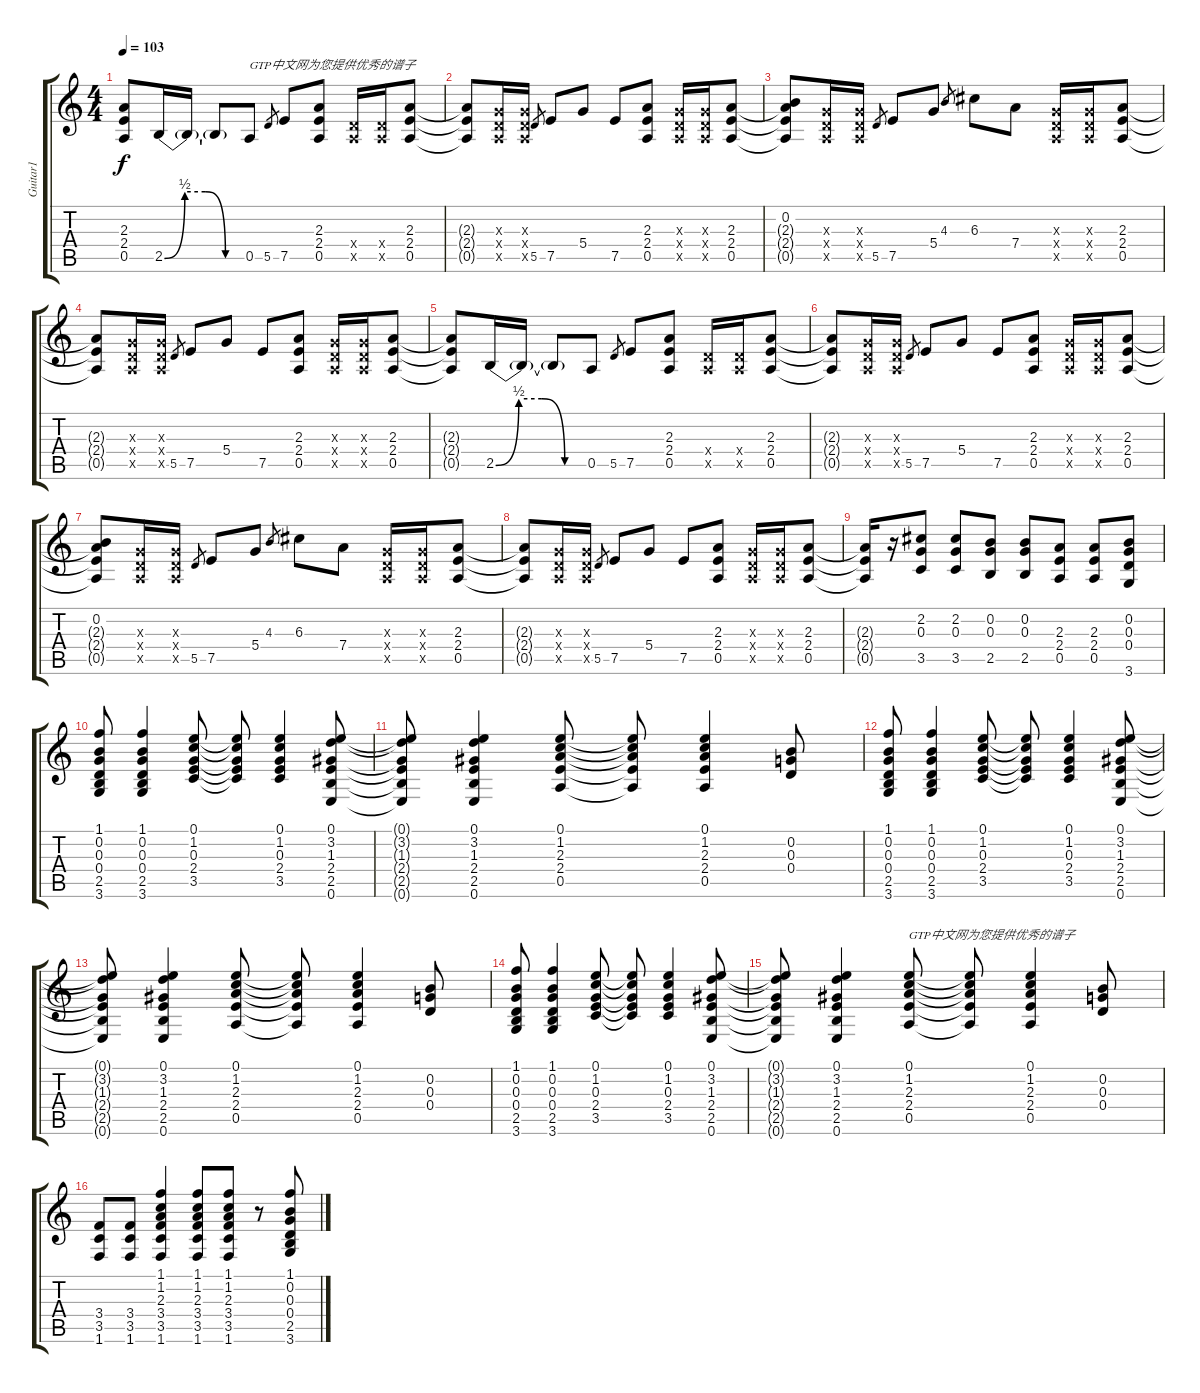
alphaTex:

\track ("Guitar1" "Guitar1") {instrument acousticguitarsteel}
\staff {score tabs}
\tuning (E4 B3 G3 D3 A2 E2) {hide}
\ts (4 4)
\tempo 103
\clef g2
\ks c
(2.3{t} 2.4{t} 0.5{t}).8{dy f} 2.5{be (custom 0 0 15 2 30 2 45 0 60 0)}.16 2.5{t}.16 2.5{t}.8 0.5.8{txt "GTP中文网为您提供优秀的谱子"} 5.5.8{gr} 7.5.8 (2.3 2.4 0.5).8 (0.4{x} 0.5{x}).16 (0.4{x} 0.5{x}).16 (2.3 2.4 0.5).8 |
(2.3{t} 2.4{t} 0.5{t}).8 (0.3{x} 0.4{x} 0.5{x}).16 (0.3{x} 0.4{x} 0.5{x}).16 5.5.8{gr} 7.5.8 5.4.8 7.5.8 (2.3 2.4 0.5).8 (0.3{x} 0.4{x} 0.5{x}).16 (0.3{x} 0.4{x} 0.5{x}).16 (2.3 2.4 0.5).8 |
(0.2 2.3{t} 2.4{t} 0.5{t}).8 (0.3{x} 0.4{x} 0.5{x}).16 (0.3{x} 0.4{x} 0.5{x}).16 5.5.8{gr} 7.5.8 5.4.8 4.3.8{gr} 6.3.8 7.4.8 (0.3{x} 0.4{x} 0.5{x}).16 (0.3{x} 0.4{x} 0.5{x}).16 (2.3 2.4 0.5).8 |
(2.3{t} 2.4{t} 0.5{t}).8 (0.3{x} 0.4{x} 0.5{x}).16 (0.3{x} 0.4{x} 0.5{x}).16 5.5.8{gr} 7.5.8 5.4.8 7.5.8 (2.3 2.4 0.5).8 (0.3{x} 0.4{x} 0.5{x}).16 (0.3{x} 0.4{x} 0.5{x}).16 (2.3 2.4 0.5).8 |
(2.3{t} 2.4{t} 0.5{t}).8 2.5{be (custom 0 0 15 2 30 2 45 0 60 0)}.16 2.5{t}.16 2.5{t}.8 0.5.8 5.5.8{gr} 7.5.8 (2.3 2.4 0.5).8 (0.4{x} 0.5{x}).16 (0.4{x} 0.5{x}).16 (2.3 2.4 0.5).8 |
(2.3{t} 2.4{t} 0.5{t}).8 (0.3{x} 0.4{x} 0.5{x}).16 (0.3{x} 0.4{x} 0.5{x}).16 5.5.8{gr} 7.5.8 5.4.8 7.5.8 (2.3 2.4 0.5).8 (0.3{x} 0.4{x} 0.5{x}).16 (0.3{x} 0.4{x} 0.5{x}).16 (2.3 2.4 0.5).8 |
(0.2 2.3{t} 2.4{t} 0.5{t}).8 (0.3{x} 0.4{x} 0.5{x}).16 (0.3{x} 0.4{x} 0.5{x}).16 5.5.8{gr} 7.5.8 5.4.8 4.3.8{gr} 6.3.8 7.4.8 (0.3{x} 0.4{x} 0.5{x}).16 (0.3{x} 0.4{x} 0.5{x}).16 (2.3 2.4 0.5).8 |
(2.3{t} 2.4{t} 0.5{t}).8 (0.3{x} 0.4{x} 0.5{x}).16 (0.3{x} 0.4{x} 0.5{x}).16 5.5.8{gr} 7.5.8 5.4.8 7.5.8 (2.3 2.4 0.5).8 (0.3{x} 0.4{x} 0.5{x}).16 (0.3{x} 0.4{x} 0.5{x}).16 (2.3 2.4 0.5).8 |
(2.3{t} 2.4{t} 0.5{t}).16 r.16 (2.2 0.3 3.5).8 (2.2 0.3 3.5).8 (0.2 0.3 2.5).8 (0.2 0.3 2.5).8 (2.3 2.4 0.5).8 (2.3 2.4 0.5).8 (0.2 0.3 0.4 3.6).8 |
(1.1 0.2 0.3 0.4 2.5 3.6).8 (1.1 0.2 0.3 0.4 2.5 3.6).4 (0.1 1.2 0.3 2.4 3.5).8 (0.1{t} 1.2{t} 0.3{t} 2.4{t} 3.5{t}).8 (0.1 1.2 0.3 2.4 3.5).4 (0.1 3.2 1.3 2.4 2.5 0.6).8 |
(0.1{t} 3.2{t} 1.3{t} 2.4{t} 2.5{t} 0.6{t}).8 (0.1 3.2 1.3 2.4 2.5 0.6).4 (0.1 1.2 2.3 2.4 0.5).8 (0.1{t} 1.2{t} 2.3{t} 2.4{t} 0.5{t}).8 (0.1 1.2 2.3 2.4 0.5).4 (0.2 0.3 0.4).8 |
(1.1 0.2 0.3 0.4 2.5 3.6).8 (1.1 0.2 0.3 0.4 2.5 3.6).4 (0.1 1.2 0.3 2.4 3.5).8 (0.1{t} 1.2{t} 0.3{t} 2.4{t} 3.5{t}).8 (0.1 1.2 0.3 2.4 3.5).4 (0.1 3.2 1.3 2.4 2.5 0.6).8 |
(0.1{t} 3.2{t} 1.3{t} 2.4{t} 2.5{t} 0.6{t}).8 (0.1 3.2 1.3 2.4 2.5 0.6).4 (0.1 1.2 2.3 2.4 0.5).8 (0.1{t} 1.2{t} 2.3{t} 2.4{t} 0.5{t}).8 (0.1 1.2 2.3 2.4 0.5).4 (0.2 0.3 0.4).8 |
(1.1 0.2 0.3 0.4 2.5 3.6).8 (1.1 0.2 0.3 0.4 2.5 3.6).4 (0.1 1.2 0.3 2.4 3.5).8 (0.1{t} 1.2{t} 0.3{t} 2.4{t} 3.5{t}).8 (0.1 1.2 0.3 2.4 3.5).4 (0.1 3.2 1.3 2.4 2.5 0.6).8 |
(0.1{t} 3.2{t} 1.3{t} 2.4{t} 2.5{t} 0.6{t}).8 (0.1 3.2 1.3 2.4 2.5 0.6).4 (0.1 1.2 2.3 2.4 0.5).8{txt "GTP中文网为您提供优秀的谱子"} (0.1{t} 1.2{t} 2.3{t} 2.4{t} 0.5{t}).8 (0.1 1.2 2.3 2.4 0.5).4 (0.2 0.3 0.4).8 |
(3.4 3.5 1.6).8 (3.4 3.5 1.6).8 (1.1 1.2 2.3 3.4 3.5 1.6).4 (1.1 1.2 2.3 3.4 3.5 1.6).8 (1.1 1.2 2.3 3.4 3.5 1.6).8 r.8 (1.1 0.2 0.3 0.4 2.5 3.6).8
